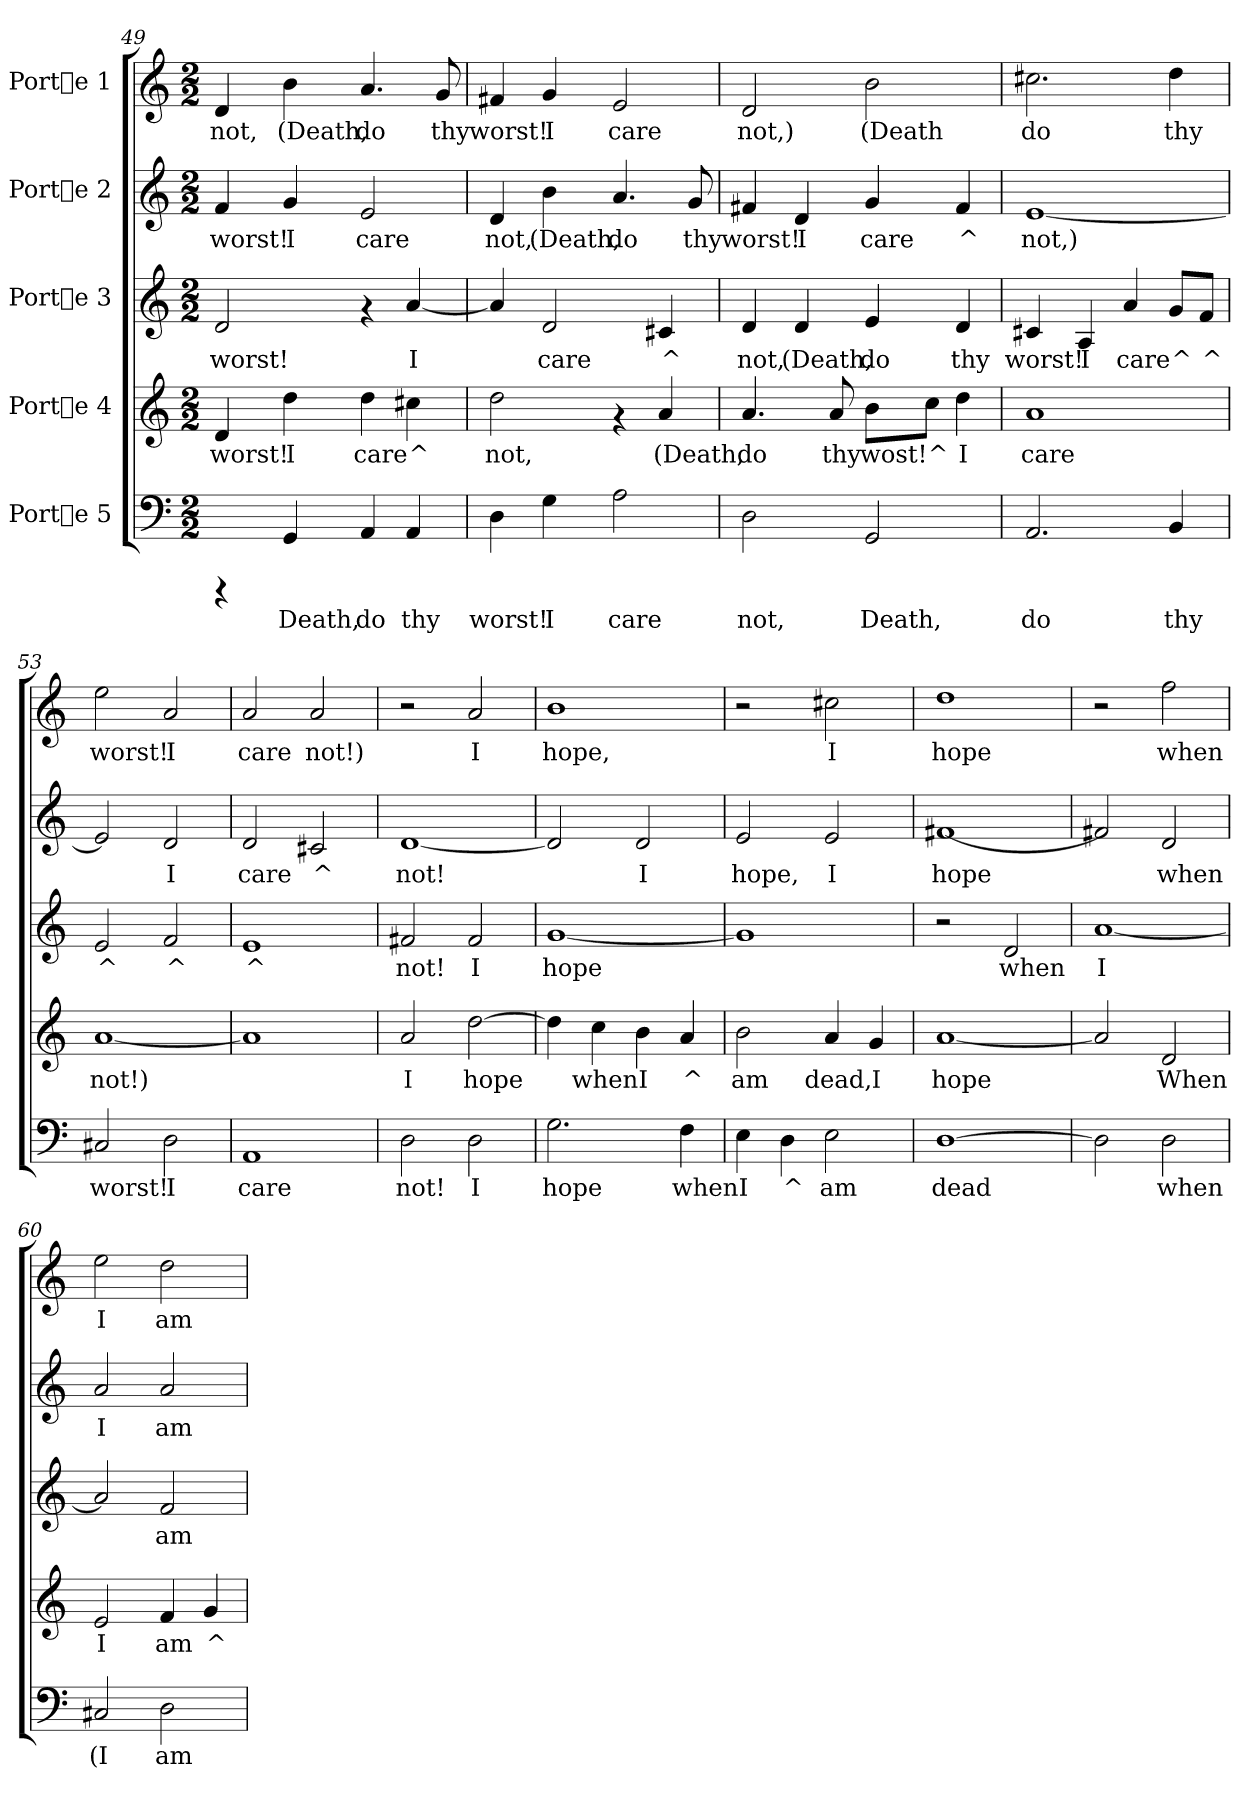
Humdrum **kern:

**kern	**text	**kern	**text	**kern	**text	**kern	**text	**kern	**text
*part5	*part5	*part4	*part4	*part3	*part3	*part2	*part2	*part1	*part1
*staff5	*staff5	*staff4	*staff4	*staff3	*staff3	*staff2	*staff2	*staff1	*staff1
*I"Porte 5	*	*I"Porte 4	*	*I"Porte 3	*	*I"Porte 2	*	*I"Porte 1	*
*clefF4	*	*clefG2	*	*clefG2	*	*clefG2	*	*clefG2	*
*M2/2	*	*M2/2	*	*M2/2	*	*M2/2	*	*M2/2	*
=49	=49	=49	=49	=49	=49	=49	=49	=49	=49
!	!	!	!LO:LY:b:cj	!	!LO:LY:b:cj	!	!LO:LY:b:cj	!	!LO:LY:b:cj
4rCCC	.	4d/	worst!	2d/	worst!	4f/	worst!	4d/	not,
!	!LO:LY:b:cj	!	!LO:LY:b:cj	!	!	!	!LO:LY:b:cj	!	!LO:LY:b:cj
4GG/	Death,	4dd\	I	.	.	4g/	I	4b\	(Death,
!	!LO:LY:b:cj	!	!LO:LY:b:cj	!	!	!	!LO:LY:b:cj	!	!LO:LY:b:cj
4AA/	do	4dd\	care	4rf	.	2e/	care	4.a/	do
!	!LO:LY:b:cj	!	!LO:LY:b:cj	!	!LO:LY:b:cj	!	!	!	!
4AA/	thy	4cc#X\	^	[<4a/	I	.	.	.	.
!	!	!	!	!	!	!	!	!	!LO:LY:b:cj
.	.	.	.	.	.	.	.	8g/	thy
!!LO:PB:g=z
=50	=50	=50	=50	=50	=50	=50	=50	=50	=50
!	!LO:LY:b:cj	!	!LO:LY:b:cj	!	!LO:LY:b:cj	!	!LO:LY:b:cj	!	!LO:LY:b:cj
4D\	worst!	2dd\	not,	4a/]	.	4d/	not,	4f#X/	worst!
!	!LO:LY:b:cj	!	!	!	!LO:LY:b:cj	!	!LO:LY:b:cj	!	!LO:LY:b:cj
4G\	I	.	.	2d/	care	4b\	(Death,	4g/	I
!	!LO:LY:b:cj	!	!	!	!	!	!LO:LY:b:cj	!	!LO:LY:b:cj
2A\	care	4rf	.	.	.	4.a/	do	2e/	care
!	!	!	!LO:LY:b:cj	!	!LO:LY:b:cj	!	!	!	!
.	.	4a/	(Death,	4c#X/	^	.	.	.	.
!	!	!	!	!	!	!	!LO:LY:b:cj	!	!
.	.	.	.	.	.	8g/	thy	.	.
=51	=51	=51	=51	=51	=51	=51	=51	=51	=51
!	!LO:LY:b:cj	!	!LO:LY:b:cj	!	!LO:LY:b:cj	!	!LO:LY:b:cj	!	!LO:LY:b:cj
2D\	not,	4.a/	do	4d/	not,	4f#X/	worst!	2d/	not,)
!	!	!	!	!	!LO:LY:b:cj	!	!LO:LY:b:cj	!	!
.	.	.	.	4d/	(Death,	4d/	I	.	.
!	!	!	!LO:LY:b:cj	!	!	!	!	!	!
.	.	8a/	thy	.	.	.	.	.	.
!	!LO:LY:b:cj	!	!LO:LY:b:cj	!	!LO:LY:b:cj	!	!LO:LY:b:cj	!	!LO:LY:b:cj
2GG/	Death,	8b\L	wost!	4e/	do	4g/	care	2b\	(Death
!	!	!	!LO:LY:b:cj	!	!	!	!	!	!
.	.	8cc\J	^	.	.	.	.	.	.
!	!	!	!LO:LY:b:cj	!	!LO:LY:b:cj	!	!LO:LY:b:cj	!	!
.	.	4dd\	I	4d/	thy	4f#/	^	.	.
=52	=52	=52	=52	=52	=52	=52	=52	=52	=52
!	!LO:LY:b:cj	!	!LO:LY:b:cj	!	!LO:LY:b:cj	!	!LO:LY:b:cj	!	!LO:LY:b:cj
2.AA/	do	1a	care	4c#X/	worst!	[<1e	not,)	2.cc#X\	do
!	!	!	!	!	!LO:LY:b:cj	!	!	!	!
.	.	.	.	4A/	I	.	.	.	.
!	!	!	!	!	!LO:LY:b:cj	!	!	!	!
.	.	.	.	4a/	care	.	.	.	.
!	!LO:LY:b:cj	!	!	!	!LO:LY:b:cj	!	!	!	!LO:LY:b:cj
4BB/	thy	.	.	8g/L	^	.	.	4dd\	thy
!	!	!	!	!	!LO:LY:b:cj	!	!	!	!
.	.	.	.	8f/J	^	.	.	.	.
=53	=53	=53	=53	=53	=53	=53	=53	=53	=53
!	!LO:LY:b:cj	!	!LO:LY:b:cj	!	!LO:LY:b:cj	!	!LO:LY:b:cj	!	!LO:LY:b:cj
2C#X/	worst!	[<1a	not!)	2e/	^	2e/]	.	2ee\	worst!
!	!LO:LY:b:cj	!	!	!	!LO:LY:b:cj	!	!LO:LY:b:cj	!	!LO:LY:b:cj
2D\	I	.	.	2f/	^	2d/	I	2a/	I
=54	=54	=54	=54	=54	=54	=54	=54	=54	=54
!	!LO:LY:b:cj	!	!	!	!LO:LY:b:cj	!	!LO:LY:b:cj	!	!LO:LY:b:cj
1AA	care	1a]	.	1e	^	2d/	care	2a/	care
!	!	!	!	!	!	!	!LO:LY:b:cj	!	!LO:LY:b:cj
.	.	.	.	.	.	2c#X/	^	2a/	not!)
=55	=55	=55	=55	=55	=55	=55	=55	=55	=55
!	!LO:LY:b:cj	!	!LO:LY:b:cj	!	!LO:LY:b:cj	!	!LO:LY:b:cj	!	!
2D\	not!	2a/	I	2f#X/	not!	[<1d	not!	2r	.
!	!LO:LY:b:cj	!	!LO:LY:b:cj	!	!LO:LY:b:cj	!	!	!	!LO:LY:b:cj
2D\	I	[>2dd\	hope	2f#/	I	.	.	2a/	I
!!LO:LB:g=z
=56	=56	=56	=56	=56	=56	=56	=56	=56	=56
!	!LO:LY:b:cj	!	!LO:LY:b:cj	!	!LO:LY:b:cj	!	!LO:LY:b:cj	!	!LO:LY:b:cj
2.G\	hope	4dd\]	.	[<1g	hope	2d/]	.	1b	hope,
!	!	!	!LO:LY:b:cj	!	!	!	!	!	!
.	.	4cc\	when	.	.	.	.	.	.
!	!	!	!LO:LY:b:cj	!	!	!	!LO:LY:b:cj	!	!
.	.	4b\	I	.	.	2d/	I	.	.
!	!LO:LY:b:cj	!	!LO:LY:b:cj	!	!	!	!	!	!
4F\	when	4a/	^	.	.	.	.	.	.
=57	=57	=57	=57	=57	=57	=57	=57	=57	=57
!	!LO:LY:b:cj	!	!LO:LY:b:cj	!	!	!	!LO:LY:b:cj	!	!
4E\	I	2b\	am	1g]	.	2e/	hope,	2r	.
!	!LO:LY:b:cj	!	!	!	!	!	!	!	!
4D\	^	.	.	.	.	.	.	.	.
!	!LO:LY:b:cj	!	!LO:LY:b:cj	!	!	!	!LO:LY:b:cj	!	!LO:LY:b:cj
2E\	am	4a/	dead,	.	.	2e/	I	2cc#X\	I
!	!	!	!LO:LY:b:cj	!	!	!	!	!	!
.	.	4g/	I	.	.	.	.	.	.
=58	=58	=58	=58	=58	=58	=58	=58	=58	=58
!	!LO:LY:b:cj	!	!LO:LY:b:cj	!	!	!	!LO:LY:b:cj	!	!LO:LY:b:cj
[>1D	dead	[<1a	hope	2r	.	[<1f#X	hope	1dd	hope
!	!	!	!	!	!LO:LY:b:cj	!	!	!	!
.	.	.	.	2d/	when	.	.	.	.
=59	=59	=59	=59	=59	=59	=59	=59	=59	=59
!	!LO:LY:b:cj	!	!LO:LY:b:cj	!	!LO:LY:b:cj	!	!LO:LY:b:cj	!	!
2D\]	.	2a/]	.	[<1a	I	2f#X/]	.	2r	.
!	!LO:LY:b:cj	!	!LO:LY:b:cj	!	!	!	!LO:LY:b:cj	!	!LO:LY:b:cj
2D\	when	2d/	When	.	.	2d/	when	2ff\	when
=60	=60	=60	=60	=60	=60	=60	=60	=60	=60
!	!LO:LY:b:cj	!	!LO:LY:b:cj	!	!LO:LY:b:cj	!	!LO:LY:b:cj	!	!LO:LY:b:cj
2C#X/	(I	2e/	I	2a/]	.	2a/	I	2ee\	I
!	!LO:LY:b:cj	!	!LO:LY:b:cj	!	!LO:LY:b:cj	!	!LO:LY:b:cj	!	!LO:LY:b:cj
2D\	am	4f/	am	2f/	am	2a/	am	2dd\	am
!	!	!	!LO:LY:b:cj	!	!	!	!	!	!
.	.	4g/	^	.	.	.	.	.	.
=	=	=	=	=	=	=	=	=	=
*-	*-	*-	*-	*-	*-	*-	*-	*-	*-
